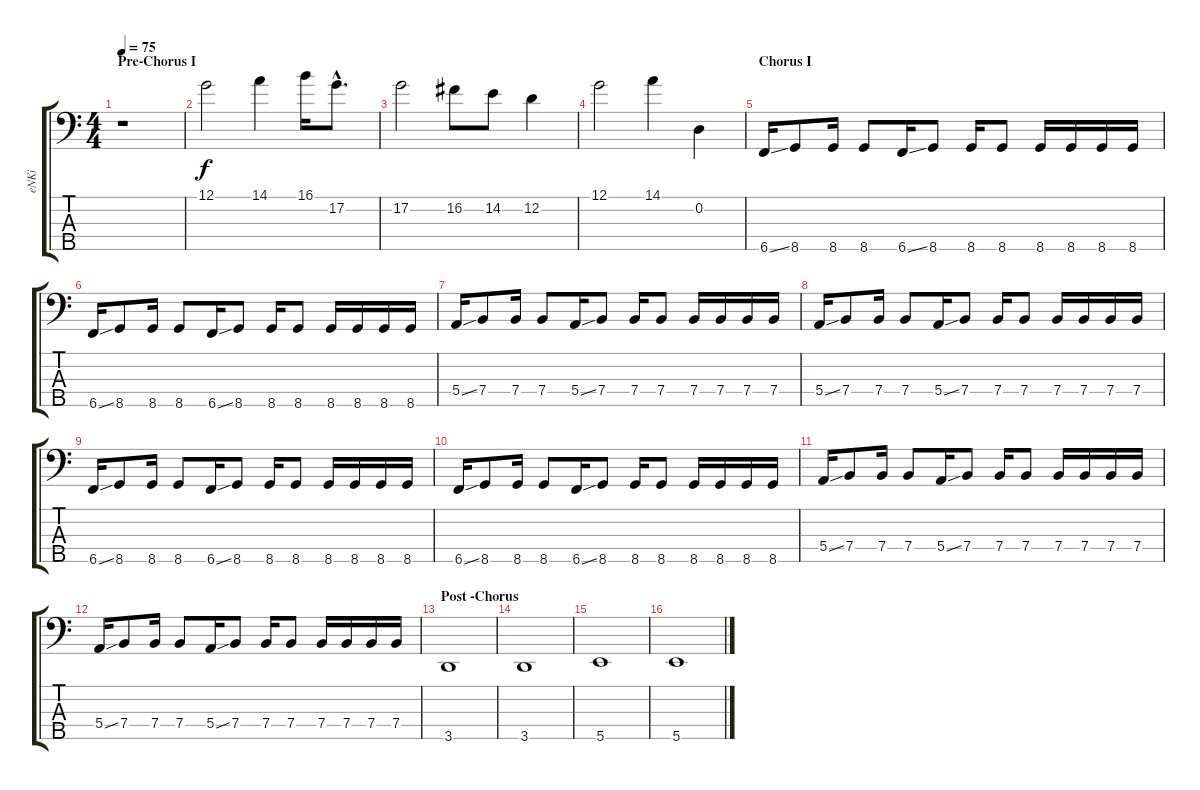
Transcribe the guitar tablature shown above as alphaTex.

\track ("eNKi" "eNKi") {instrument electricbassfinger}
\staff {score tabs}
\tuning (G2 D2 A1 E1 B0) {hide}
\ts (4 4)
\section ("" "Pre-Chorus I")
\tempo 75
\clef f4
\ks c
r.1{dy f} |
12.1.2 14.1.4 16.1.16 17.2{hac}.8{d} |
17.2.2 16.2.8 14.2.8 12.2.4 |
12.1.2 14.1.4 0.2.4 |
\section ("" "Chorus I")
6.5{ss}.16 8.5.8 8.5.16 8.5.8 6.5{ss}.16 8.5.8 8.5.16 8.5.8 8.5.16 8.5.16 8.5.16 8.5.16 |
6.5{ss}.16 8.5.8 8.5.16 8.5.8 6.5{ss}.16 8.5.8 8.5.16 8.5.8 8.5.16 8.5.16 8.5.16 8.5.16 |
5.4{ss}.16 7.4.8 7.4.16 7.4.8 5.4{ss}.16 7.4.8 7.4.16 7.4.8 7.4.16 7.4.16 7.4.16 7.4.16 |
5.4{ss}.16 7.4.8 7.4.16 7.4.8 5.4{ss}.16 7.4.8 7.4.16 7.4.8 7.4.16 7.4.16 7.4.16 7.4.16 |
6.5{ss}.16 8.5.8 8.5.16 8.5.8 6.5{ss}.16 8.5.8 8.5.16 8.5.8 8.5.16 8.5.16 8.5.16 8.5.16 |
6.5{ss}.16 8.5.8 8.5.16 8.5.8 6.5{ss}.16 8.5.8 8.5.16 8.5.8 8.5.16 8.5.16 8.5.16 8.5.16 |
5.4{ss}.16 7.4.8 7.4.16 7.4.8 5.4{ss}.16 7.4.8 7.4.16 7.4.8 7.4.16 7.4.16 7.4.16 7.4.16 |
5.4{ss}.16 7.4.8 7.4.16 7.4.8 5.4{ss}.16 7.4.8 7.4.16 7.4.8 7.4.16 7.4.16 7.4.16 7.4.16 |
\section ("" "Post -Chorus")
3.5.1 |
3.5.1 |
5.5.1 |
5.5.1
